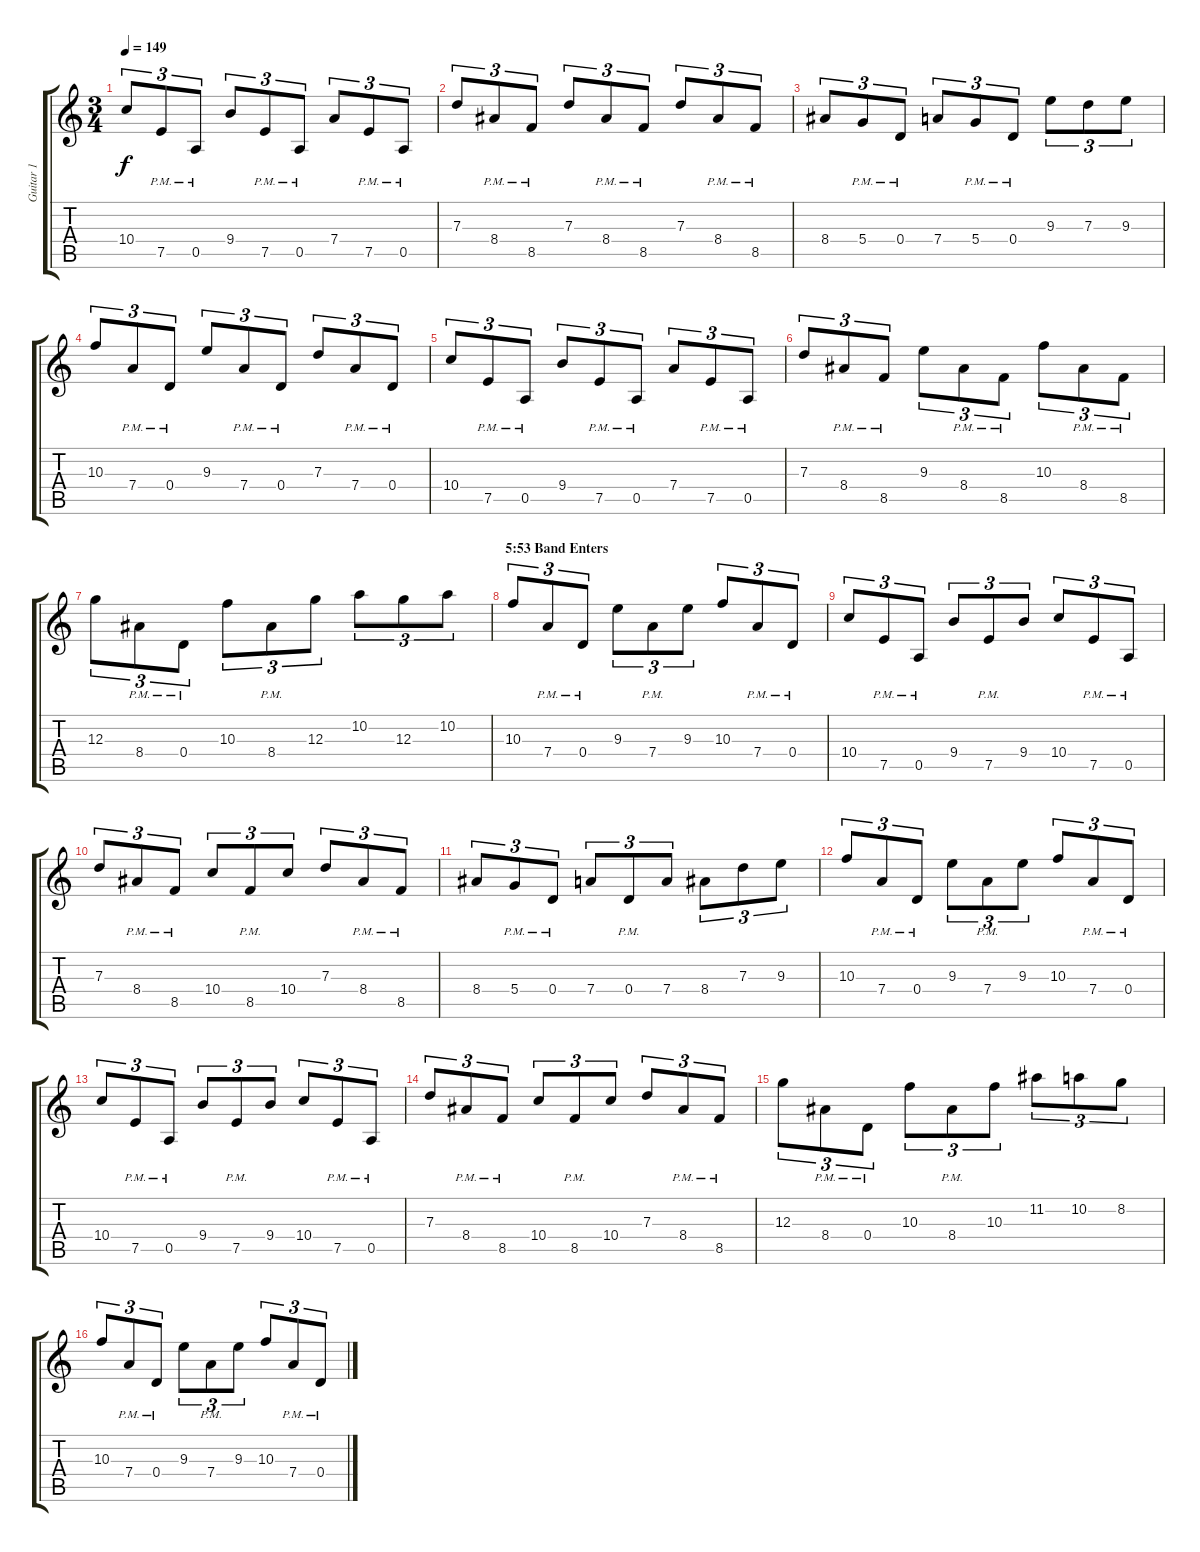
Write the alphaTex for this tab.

\track ("Guitar 1" "Guitar 1") {instrument distortionguitar}
\staff {score tabs}
\tuning (E4 B3 G3 D3 A2 E2) {hide}
\ts (3 4)
\tempo 149
\clef g2
\ks c
10.4.8{tu (3 2) dy f} 7.5{pm}.8{tu (3 2)} 0.5{pm}.8{tu (3 2)} 9.4.8{tu (3 2)} 7.5{pm}.8{tu (3 2)} 0.5{pm}.8{tu (3 2)} 7.4.8{tu (3 2)} 7.5{pm}.8{tu (3 2)} 0.5{pm}.8{tu (3 2)} |
7.3.8{tu (3 2)} 8.4{pm}.8{tu (3 2)} 8.5{pm}.8{tu (3 2)} 7.3.8{tu (3 2)} 8.4{pm}.8{tu (3 2)} 8.5{pm}.8{tu (3 2)} 7.3.8{tu (3 2)} 8.4{pm}.8{tu (3 2)} 8.5{pm}.8{tu (3 2)} |
8.4.8{tu (3 2)} 5.4{pm}.8{tu (3 2)} 0.4{pm}.8{tu (3 2)} 7.4.8{tu (3 2)} 5.4{pm}.8{tu (3 2)} 0.4{pm}.8{tu (3 2)} 9.3.8{tu (3 2)} 7.3.8{tu (3 2)} 9.3.8{tu (3 2)} |
10.3.8{tu (3 2)} 7.4{pm}.8{tu (3 2)} 0.4{pm}.8{tu (3 2)} 9.3.8{tu (3 2)} 7.4{pm}.8{tu (3 2)} 0.4{pm}.8{tu (3 2)} 7.3.8{tu (3 2)} 7.4{pm}.8{tu (3 2)} 0.4{pm}.8{tu (3 2)} |
10.4.8{tu (3 2)} 7.5{pm}.8{tu (3 2)} 0.5{pm}.8{tu (3 2)} 9.4.8{tu (3 2)} 7.5{pm}.8{tu (3 2)} 0.5{pm}.8{tu (3 2)} 7.4.8{tu (3 2)} 7.5{pm}.8{tu (3 2)} 0.5{pm}.8{tu (3 2)} |
7.3.8{tu (3 2)} 8.4{pm}.8{tu (3 2)} 8.5{pm}.8{tu (3 2)} 9.3.8{tu (3 2)} 8.4{pm}.8{tu (3 2)} 8.5{pm}.8{tu (3 2)} 10.3.8{tu (3 2)} 8.4{pm}.8{tu (3 2)} 8.5{pm}.8{tu (3 2)} |
12.3.8{tu (3 2)} 8.4{pm}.8{tu (3 2)} 0.4{pm}.8{tu (3 2)} 10.3.8{tu (3 2)} 8.4{pm}.8{tu (3 2)} 12.3.8{tu (3 2)} 10.2.8{tu (3 2)} 12.3.8{tu (3 2)} 10.2.8{tu (3 2)} |
\section ("" "5:53 Band Enters")
10.3.8{tu (3 2)} 7.4{pm}.8{tu (3 2)} 0.4{pm}.8{tu (3 2)} 9.3.8{tu (3 2)} 7.4{pm}.8{tu (3 2)} 9.3.8{tu (3 2)} 10.3.8{tu (3 2)} 7.4{pm}.8{tu (3 2)} 0.4{pm}.8{tu (3 2)} |
10.4.8{tu (3 2)} 7.5{pm}.8{tu (3 2)} 0.5{pm}.8{tu (3 2)} 9.4.8{tu (3 2)} 7.5{pm}.8{tu (3 2)} 9.4.8{tu (3 2)} 10.4.8{tu (3 2)} 7.5{pm}.8{tu (3 2)} 0.5{pm}.8{tu (3 2)} |
7.3.8{tu (3 2)} 8.4{pm}.8{tu (3 2)} 8.5{pm}.8{tu (3 2)} 10.4.8{tu (3 2)} 8.5{pm}.8{tu (3 2)} 10.4.8{tu (3 2)} 7.3.8{tu (3 2)} 8.4{pm}.8{tu (3 2)} 8.5{pm}.8{tu (3 2)} |
8.4.8{tu (3 2)} 5.4{pm}.8{tu (3 2)} 0.4{pm}.8{tu (3 2)} 7.4.8{tu (3 2)} 0.4{pm}.8{tu (3 2)} 7.4.8{tu (3 2)} 8.4.8{tu (3 2)} 7.3.8{tu (3 2)} 9.3.8{tu (3 2)} |
10.3.8{tu (3 2)} 7.4{pm}.8{tu (3 2)} 0.4{pm}.8{tu (3 2)} 9.3.8{tu (3 2)} 7.4{pm}.8{tu (3 2)} 9.3.8{tu (3 2)} 10.3.8{tu (3 2)} 7.4{pm}.8{tu (3 2)} 0.4{pm}.8{tu (3 2)} |
10.4.8{tu (3 2)} 7.5{pm}.8{tu (3 2)} 0.5{pm}.8{tu (3 2)} 9.4.8{tu (3 2)} 7.5{pm}.8{tu (3 2)} 9.4.8{tu (3 2)} 10.4.8{tu (3 2)} 7.5{pm}.8{tu (3 2)} 0.5{pm}.8{tu (3 2)} |
7.3.8{tu (3 2)} 8.4{pm}.8{tu (3 2)} 8.5{pm}.8{tu (3 2)} 10.4.8{tu (3 2)} 8.5{pm}.8{tu (3 2)} 10.4.8{tu (3 2)} 7.3.8{tu (3 2)} 8.4{pm}.8{tu (3 2)} 8.5{pm}.8{tu (3 2)} |
12.3.8{tu (3 2)} 8.4{pm}.8{tu (3 2)} 0.4{pm}.8{tu (3 2)} 10.3.8{tu (3 2)} 8.4{pm}.8{tu (3 2)} 10.3.8{tu (3 2)} 11.2.8{tu (3 2)} 10.2.8{tu (3 2)} 8.2.8{tu (3 2)} |
10.3.8{tu (3 2)} 7.4{pm}.8{tu (3 2)} 0.4{pm}.8{tu (3 2)} 9.3.8{tu (3 2)} 7.4{pm}.8{tu (3 2)} 9.3.8{tu (3 2)} 10.3.8{tu (3 2)} 7.4{pm}.8{tu (3 2)} 0.4{pm}.8{tu (3 2)}
